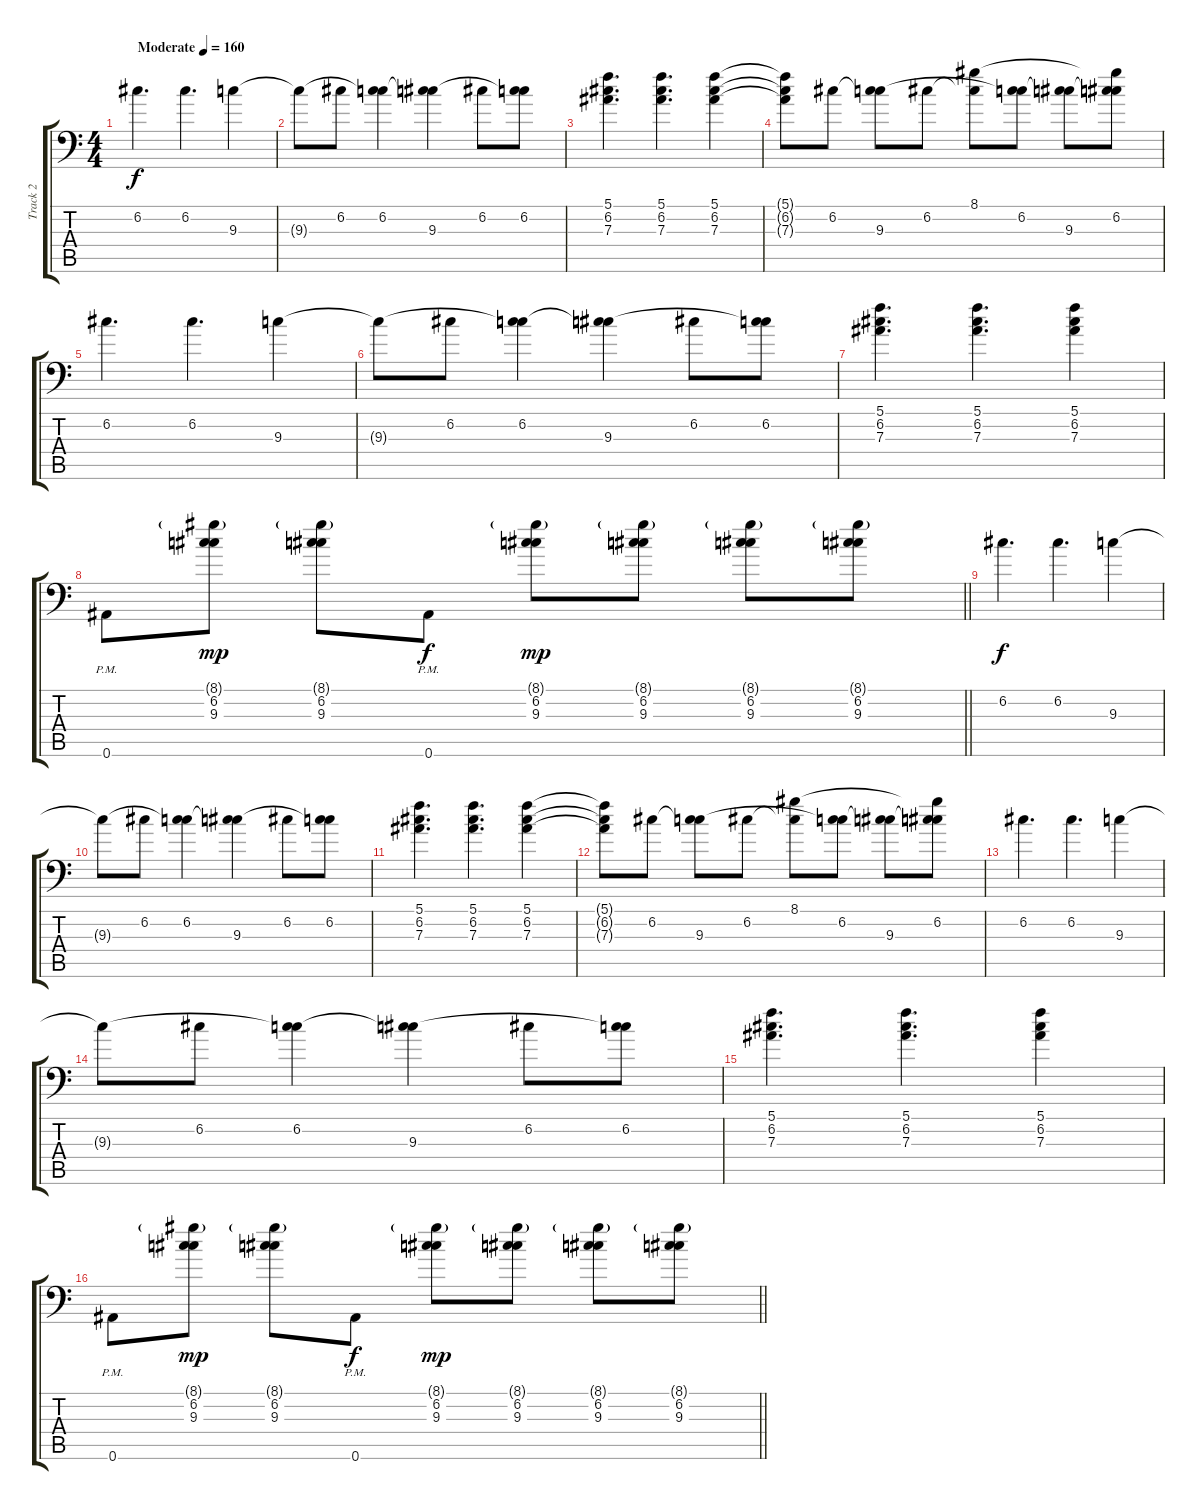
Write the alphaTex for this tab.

\track ("Track 2" "Track 2") {instrument distortionguitar}
\staff {score tabs}
\tuning (C4 G3 Eb3 Bb2 F2 Bb1) {hide}
\ts (4 4)
\tempo (160 "Moderate")
\clef f4
\ks c
6.2.4{d dy f instrument distortionguitar} 6.2.4{d} 9.3.4 |
9.3{t}.8 6.2.8 (6.2 9.3{t}).4 (6.2{t} 9.3).4 6.2.8 (6.2 9.3{t}).8 |
(5.1 6.2 7.3).4{d} (5.1 6.2 7.3).4{d} (5.1 6.2 7.3).4 |
(5.1{t} 6.2{t} 7.3{t}).8 6.2.8 (6.2{t} 9.3).8 6.2.8 (8.1 6.2{t}).8 (6.2 9.3{t}).8 (6.2{t} 9.3).8 (8.1{t} 6.2 9.3{t}).8 |
6.2.4{d} 6.2.4{d} 9.3.4 |
9.3{t}.8 6.2.8 (6.2 9.3{t}).4 (6.2{t} 9.3).4 6.2.8 (6.2 9.3{t}).8 |
(5.1 6.2 7.3).4{d} (5.1 6.2 7.3).4{d} (5.1 6.2 7.3).4 |
\barLineRight lightlight
0.6{pm}.8 (8.1{g} 6.2 9.3).8{dy mp} (8.1{g} 6.2 9.3).8 0.6{pm}.8{dy f} (8.1{g} 6.2 9.3).8{dy mp} (8.1{g} 6.2 9.3).8 (8.1{g} 6.2 9.3).8 (8.1{g} 6.2 9.3).8 |
\section ("" "")
6.2.4{d dy f} 6.2.4{d} 9.3.4 |
9.3{t}.8 6.2.8 (6.2 9.3{t}).4 (6.2{t} 9.3).4 6.2.8 (6.2 9.3{t}).8 |
(5.1 6.2 7.3).4{d} (5.1 6.2 7.3).4{d} (5.1 6.2 7.3).4 |
(5.1{t} 6.2{t} 7.3{t}).8 6.2.8 (6.2{t} 9.3).8 6.2.8 (8.1 6.2{t}).8 (6.2 9.3{t}).8 (6.2{t} 9.3).8 (8.1{t} 6.2 9.3{t}).8 |
6.2.4{d} 6.2.4{d} 9.3.4 |
9.3{t}.8 6.2.8 (6.2 9.3{t}).4 (6.2{t} 9.3).4 6.2.8 (6.2 9.3{t}).8 |
(5.1 6.2 7.3).4{d} (5.1 6.2 7.3).4{d} (5.1 6.2 7.3).4 |
\barLineRight lightlight
0.6{pm}.8 (8.1{g} 6.2 9.3).8{dy mp} (8.1{g} 6.2 9.3).8 0.6{pm}.8{dy f} (8.1{g} 6.2 9.3).8{dy mp} (8.1{g} 6.2 9.3).8 (8.1{g} 6.2 9.3).8 (8.1{g} 6.2 9.3).8
